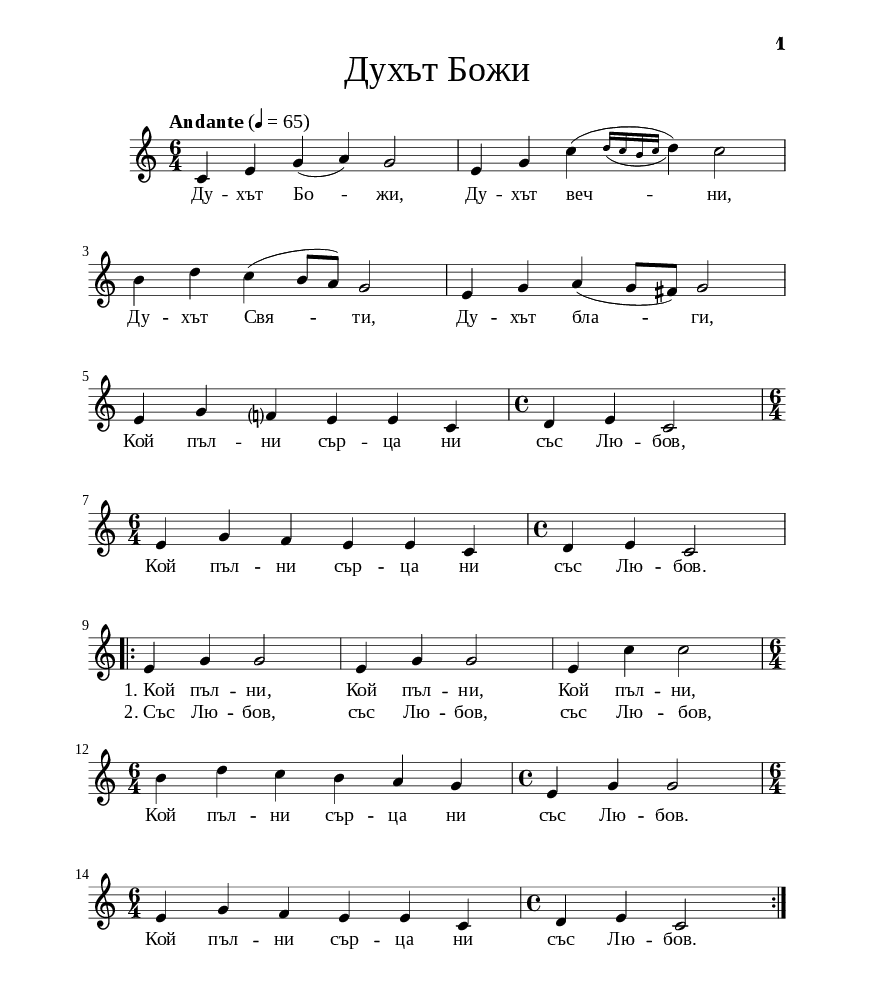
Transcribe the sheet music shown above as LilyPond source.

\version "2.24.4"

% include paper part and global functions
\include "include/globals.ily"

\bookpart {
  \label #'ref079
  \tocItem \markup "Духът Божи"
  \include "include/bookpart-paper.ily"
  \score {
    \include "include/score-layout.ily"

    \new Voice \relative c' {
      \clef treble
      \key c \major
      \time 6/4
      \tempoFunc "Andante" 4 "65"

      c4 e g (a ) g2 | e4 g c4 ( \acciaccatura {d16c b c}) d4 c2 \break

      b4 d c (b8 a ) g2 | e 4 g a ( g8 fis ) g2 \break

      e4 g f? e e c | \time 4/4 d e c2 \break

      \time 6/4  e4 g f e e c | \time 4/4 d e c2 \break

      \bar ".|:-|"
      e4 g g2 | e4 g g2 | e4 c' c2 | \break

      \time 6/4  b4 d c b a g | \time 4/4 e g g2 | \break

      \time 6/4 e4 g f e e c | \time 4/4 d e c2 \break

      \bar ":|."


    }

    \addlyrics {
      Ду -- хът Бо -- жи, Ду -- хът веч -- ни,

      Ду -- хът Свя -- ти, Ду -- хът бла -- ги,

      Кой пъл -- ни сър -- ца ни със Лю -- бов,

      Кой пъл -- ни сър -- ца ни със Лю -- бов.

      "1. Кой" пъл -- ни, Кой пъл -- ни, Кой пъл -- ни,

      Кой пъл -- ни сър -- ца ни със Лю -- бов.

      Кой пъл -- ни сър -- ца ни със Лю -- бов.
    }

    \addlyrics {
      " " " " " " " " " " " " " " " "

      " " " " " " " " " " " " " " " "

      " " " " " " " " " " " " " " " " " "

      " " " " " " " " " " " " " " " " " "

      "2. Със" Лю -- бов, със Лю -- бов, със Лю -- бов,

      " " " " " " " " " " " " " " " " " "

      " " " " " " " " " " " " " " " " " "
    }

    \header {
      title = \titleFunc #'ref_desc_8 "Духът Божи" "Duhăt Božij"
    }

    \midi{}

  } % score

} % bookpart
